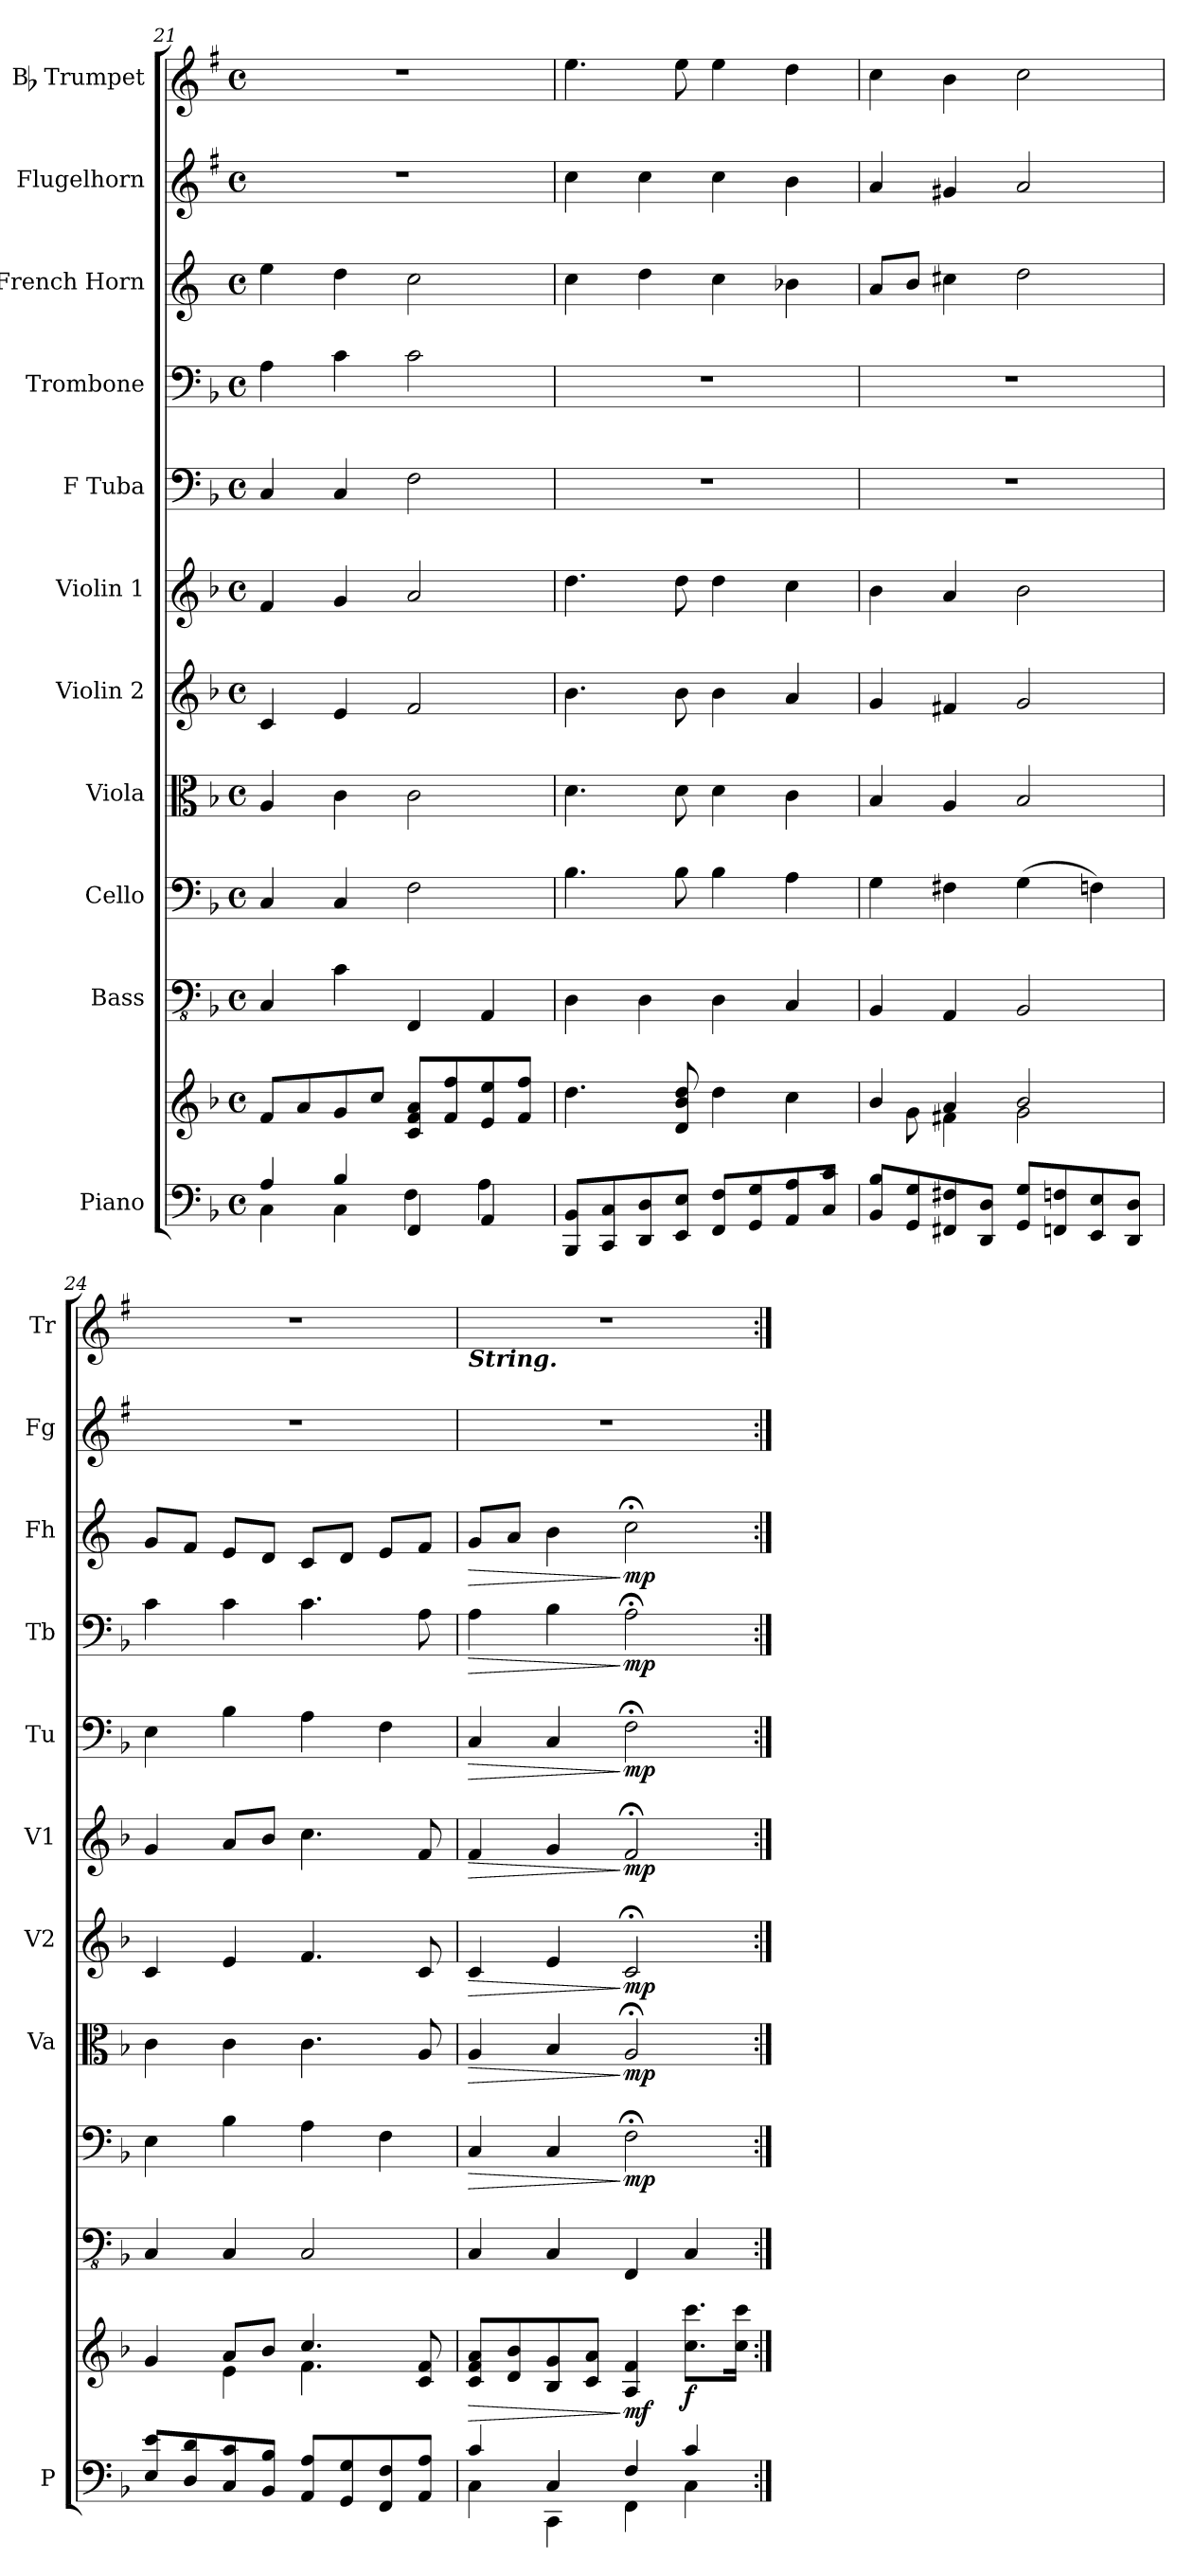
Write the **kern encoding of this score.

**kern	**kern	**dynam	**kern	**kern	**dynam	**kern	**dynam	**kern	**dynam	**kern	**dynam	**kern	**dynam	**kern	**dynam	**kern	**dynam	**kern	**kern
*part11	*part11	*part11	*part10	*part9	*part9	*part8	*part8	*part7	*part7	*part6	*part6	*part5	*part5	*part4	*part4	*part3	*part3	*part2	*part1
*staff12	*staff11	*staff11/12	*staff10	*staff9	*staff9	*staff8	*staff8	*staff7	*staff7	*staff6	*staff6	*staff5	*staff5	*staff4	*staff4	*staff3	*staff3	*staff2	*staff1
*I"Piano	*	*	*I"Bass	*I"Cello	*	*I"Viola	*	*I"Violin 2	*	*I"Violin 1	*	*I"F Tuba	*	*I"Trombone	*	*I"French Horn	*	*I"Flugelhorn	*I"Bb Trumpet
*I'P	*	*	*	*	*	*I'Va	*	*I'V2	*	*I'V1	*	*I'Tu	*	*I'Tb	*	*I'Fh	*	*I'Fg	*I'Tr
!!LO:PB:g=z
*clefF4	*clefG2	*	*clefFv4	*clefF4	*	*clefC3	*	*clefG2	*	*clefG2	*	*clefF4	*	*clefF4	*	*clefG2	*	*clefG2	*clefG2
*	*	*	*	*	*	*	*	*	*	*	*	*	*	*	*	*ITrd4c7	*	*ITrd1c2	*ITrd1c2
*k[b-]	*k[b-]	*	*k[b-]	*k[b-]	*	*k[b-]	*	*k[b-]	*	*k[b-]	*	*k[b-]	*	*k[b-]	*	*k[b-]	*	*k[b-]	*k[b-]
*M4/4	*M4/4	*	*M4/4	*M4/4	*	*M4/4	*	*M4/4	*	*M4/4	*	*M4/4	*	*M4/4	*	*M4/4	*	*M4/4	*M4/4
*met(c)	*met(c)	*	*met(c)	*met(c)	*	*met(c)	*	*met(c)	*	*met(c)	*	*met(c)	*	*met(c)	*	*met(c)	*	*met(c)	*met(c)
=21	=21	=21	=21	=21	=21	=21	=21	=21	=21	=21	=21	=21	=21	=21	=21	=21	=21	=21	=21
*^	*	*	*	*	*	*	*	*	*	*	*	*	*	*	*	*	*	*	*
4A/	4C\	8f/L	.	4CC/	4C/	.	4A/	.	4c/	.	4f/	.	4C/	.	4A\	.	4a\	.	1r	1r
.	.	8a/	.	.	.	.	.	.	.	.	.	.	.	.	.	.	.	.	.	.
4B-/	4C\	8g/	.	4C\	4C/	.	4c\	.	4e/	.	4g/	.	4C/	.	4c\	.	4g\	.	.	.
.	.	8cc/J	.	.	.	.	.	.	.	.	.	.	.	.	.	.	.	.	.	.
4FF/	4F\	8c/ 8f/ 8a/L	.	4FFF/	2F\	.	2c\	.	2f/	.	2a/	.	2F\	.	2c\	.	2f\	.	.	.
.	.	8f/ 8ff/	.	.	.	.	.	.	.	.	.	.	.	.	.	.	.	.	.	.
4AA/	4A\	8e/ 8ee/	.	4AAA/	.	.	.	.	.	.	.	.	.	.	.	.	.	.	.	.
.	.	8f/ 8ff/J	.	.	.	.	.	.	.	.	.	.	.	.	.	.	.	.	.	.
=22	=22	=22	=22	=22	=22	=22	=22	=22	=22	=22	=22	=22	=22	=22	=22	=22	=22	=22	=22	=22
1ryy	8BBB-/ 8BB-/L	4.dd\	.	4DD\	4.B-\	.	4.d\	.	4.b-\	.	4.dd\	.	1r	.	1r	.	4f\	.	4b-\	4.dd\
.	8CC/ 8C/	.	.	.	.	.	.	.	.	.	.	.	.	.	.	.	.	.	.	.
.	8DD/ 8D/	.	.	4DD\	.	.	.	.	.	.	.	.	.	.	.	.	4g\	.	4b-\	.
.	8EE/ 8E/J	8d/ 8b-/ 8dd/	.	.	8B-\	.	8d\	.	8b-\	.	8dd\	.	.	.	.	.	.	.	.	8dd\
.	8FF/ 8F/L	4dd\	.	4DD\	4B-\	.	4d\	.	4b-\	.	4dd\	.	.	.	.	.	4f\	.	4b-\	4dd\
.	8GG/ 8G/	.	.	.	.	.	.	.	.	.	.	.	.	.	.	.	.	.	.	.
.	8AA/ 8A/	4cc\	.	4CC/	4A\	.	4c\	.	4a/	.	4cc\	.	.	.	.	.	4e-X\	.	4a\	4cc\
.	8C/ 8c/J	.	.	.	.	.	.	.	.	.	.	.	.	.	.	.	.	.	.	.
=23	=23	=23	=23	=23	=23	=23	=23	=23	=23	=23	=23	=23	=23	=23	=23	=23	=23	=23	=23	=23
*	*	*^	*	*	*	*	*	*	*	*	*	*	*	*	*	*	*	*	*	*
1ryy	8BB-/ 8B-/L	4b-/	8ryy	.	4BBB-/	4G\	.	4B-/	.	4g/	.	4b-\	.	1r	.	1r	.	8d/L	.	4g/	4b-\
.	8GG/ 8G/	.	8g\	.	.	.	.	.	.	.	.	.	.	.	.	.	.	8e/J	.	.	.
.	8FF#X/ 8F#X/	4a/	4f#X\	.	4AAA/	4F#X\	.	4A/	.	4f#X/	.	4a/	.	.	.	.	.	4f#X\	.	4f#X/	4a\
.	8DD/ 8D/J	.	.	.	.	.	.	.	.	.	.	.	.	.	.	.	.	.	.	.	.
.	8GG/ 8G/L	2b-/	2g\	.	2BBB-/	(4G\	.	2B-/	.	2g/	.	2b-\	.	.	.	.	.	2g\	.	2g/	2b-\
.	8FFn/ 8Fn/	.	.	.	.	.	.	.	.	.	.	.	.	.	.	.	.	.	.	.	.
.	8EE/ 8E/	.	.	.	.	4Fn\)	.	.	.	.	.	.	.	.	.	.	.	.	.	.	.
.	8DD/ 8D/J	.	.	.	.	.	.	.	.	.	.	.	.	.	.	.	.	.	.	.	.
=24	=24	=24	=24	=24	=24	=24	=24	=24	=24	=24	=24	=24	=24	=24	=24	=24	=24	=24	=24	=24	=24
1ryy	8E/ 8e/L	4g/	4ryy	.	4CC/	4E\	.	4c\	.	4c/	.	4g/	.	4E\	.	4c\	.	8c/L	.	1r	1r
.	8D/ 8d/	.	.	.	.	.	.	.	.	.	.	.	.	.	.	.	.	8B-/J	.	.	.
.	8C/ 8c/	8a/L	4e\	.	4CC/	4B-\	.	4c\	.	4e/	.	8a/L	.	4B-\	.	4c\	.	8A/L	.	.	.
.	8BB-/ 8B-/J	8b-/J	.	.	.	.	.	.	.	.	.	8b-/J	.	.	.	.	.	8G/J	.	.	.
.	8AA/ 8A/L	4.cc/	4.f\	.	2CC/	4A\	.	4.c\	.	4.f/	.	4.cc\	.	4A\	.	4.c\	.	8F/L	.	.	.
.	8GG/ 8G/	.	.	.	.	.	.	.	.	.	.	.	.	.	.	.	.	8G/J	.	.	.
.	8FF/ 8F/	.	.	.	.	4F\	.	.	.	.	.	.	.	4F\	.	.	.	8A/L	.	.	.
.	8AA/ 8A/J	8c/ 8f/	8ryy	.	.	.	.	8A/	.	8c/	.	8f/	.	.	.	8A\	.	8B-/J	.	.	.
=25	=25	=25	=25	=25	=25	=25	=25	=25	=25	=25	=25	=25	=25	=25	=25	=25	=25	=25	=25	=25	=25
!	!	!	!	!	!	!	!	!	!	!	!	!	!	!	!	!	!	!	!	!	!LO:TX:b:Bi:t=String.
!	!	!	!	!LO:HP:b	!	!	!LO:HP:b	!	!LO:HP:b	!	!LO:HP:b	!	!LO:HP:b	!	!LO:HP:b	!	!LO:HP:b	!	!LO:HP:b	!	!
*	*	*v	*v	*	*	*	*	*	*	*	*	*	*	*	*	*	*	*	*	*	*
4c/	4C\	8c/ 8f/ 8a/L	>	4CC/	4C/	>	4A/	>	4c/	>	4f/	>	4C/	>	4A\	>	8c/L	>	1r	1r
.	.	8d/ 8b-/	.	.	.	.	.	.	.	.	.	.	.	.	.	.	8d/J	.	.	.
4C/	4CC\	8B-/ 8g/	.	4CC/	4C/	.	4B-/	.	4e/	.	4g/	.	4C/	.	4B-\	.	4e\	.	.	.
.	.	8c/ 8a/J	.	.	.	.	.	.	.	.	.	.	.	.	.	.	.	.	.	.
!	!	!	!LO:DY:n=1:b	!	!	!LO:DY:n=1:b	!	!LO:DY:n=1:b	!	!LO:DY:n=1:b	!	!LO:DY:n=1:b	!	!LO:DY:n=1:b	!	!LO:DY:n=1:b	!	!LO:DY:n=1:b	!	!
4F/	4FF\	4A/ 4f/	] mf	4FFF/	2F;<\	] mp	2A;</	] mp	2c;</	] mp	2f;</	] mp	2F;<\	] mp	2A;<\	] mp	2f;<\	] mp	.	.
!	!	!	!LO:DY:n=2:b	!	!	!	!	!	!	!	!	!	!	!	!	!	!	!	!	!
4c/	4C\	8.cc\ 8.ccc\L	f	4CC/	.	.	.	.	.	.	.	.	.	.	.	.	.	.	.	.
.	.	16cc\ 16ccc\Jk	.	.	.	.	.	.	.	.	.	.	.	.	.	.	.	.	.	.
*v	*v	*	*	*	*	*	*	*	*	*	*	*	*	*	*	*	*	*	*	*
=:|!	=:|!	=:|!	=:|!	=:|!	=:|!	=:|!	=:|!	=:|!	=:|!	=:|!	=:|!	=:|!	=:|!	=:|!	=:|!	=:|!	=:|!	=:|!	=:|!
*-	*-	*-	*-	*-	*-	*-	*-	*-	*-	*-	*-	*-	*-	*-	*-	*-	*-	*-	*-
